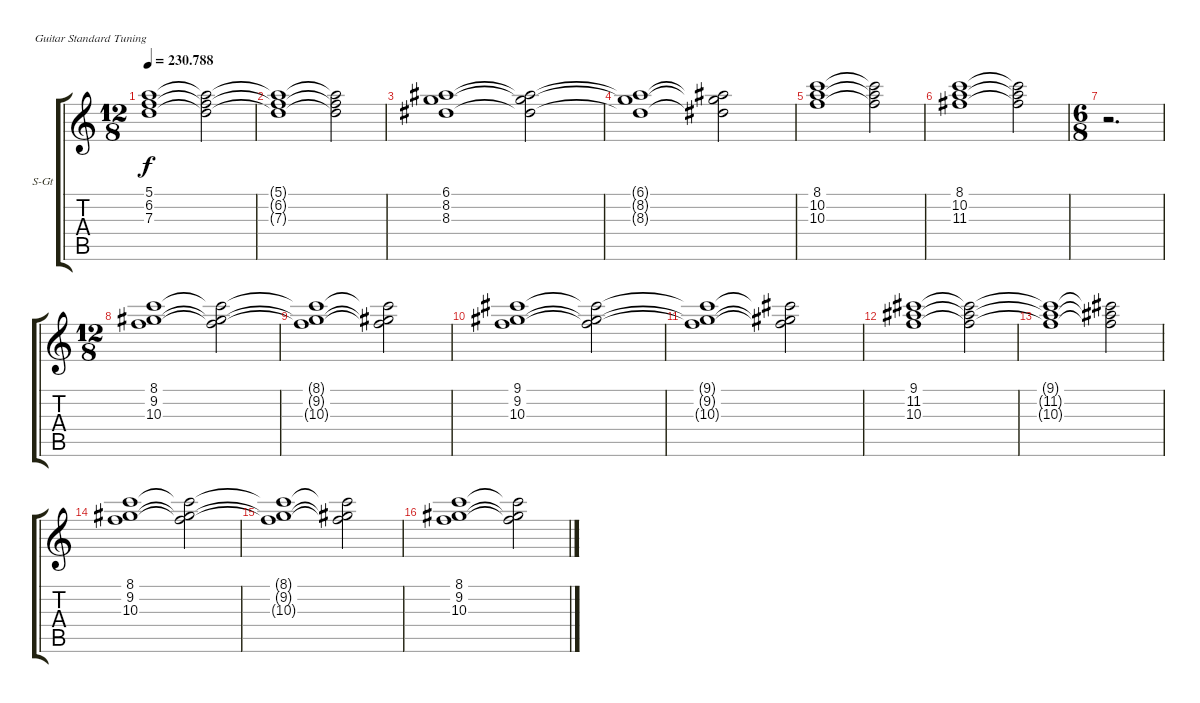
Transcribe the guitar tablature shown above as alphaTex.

\bracketExtendMode groupsimilarinstruments
\firstSystemTrackNameOrientation horizontal
\otherSystemsTrackNameOrientation horizontal
\track ("Синтезатор III" "S-Gt") {instrument drawbarorgan}
\staff {score tabs}
\tuning (E4 B3 G3 D3 A2 E2)
\displaytranspose 12
\ts (12 8)
\tempo
230.788
\accidentals auto
\clef g2
\ottava regular
\simile none
\ks c
(5.1 6.2 7.3).1{dy f} (5.1{t} 6.2{t} 7.3{t}).2 |
(5.1{t} 6.2{t} 7.3{t}).1 (5.1{t} 6.2{t} 7.3{t}).2 |
(6.1 8.2 8.3).1 (6.1{t} 8.2{t} 8.3{t}).2 |
(6.1{t} 8.2{t} 8.3{t}).1 (6.1{t} 8.2{t} 8.3{t}).2 |
(8.1 10.2 10.3).1 (8.1{t} 10.2{t} 10.3{t}).2 |
(8.1 10.2 11.3).1 (8.1{t} 10.2{t} 11.3{t}).2 |
\ts (6 8)
\beaming (8 2 2 2 2)
r.2{d} |
\ts (12 8)
\beaming (8 2 2 2 6)
(8.1 9.2 10.3).1 (8.1{t} 9.2{t} 10.3{t}).2 |
(8.1{t} 9.2{t} 10.3{t}).1 (8.1{t} 9.2{t} 10.3{t}).2 |
(9.1 9.2 10.3).1 (9.1{t} 9.2{t} 10.3{t}).2 |
(9.1{t} 9.2{t} 10.3{t}).1 (9.1{t} 9.2{t} 10.3{t}).2 |
(9.1 11.2 10.3).1 (9.1{t} 11.2{t} 10.3{t}).2 |
(9.1{t} 11.2{t} 10.3{t}).1 (9.1{t} 11.2{t} 10.3{t}).2 |
(8.1 9.2 10.3).1 (8.1{t} 9.2{t} 10.3{t}).2 |
(8.1{t} 9.2{t} 10.3{t}).1 (8.1{t} 9.2{t} 10.3{t}).2 |
(8.1 9.2 10.3).1 (8.1{t} 9.2{t} 10.3{t}).2
